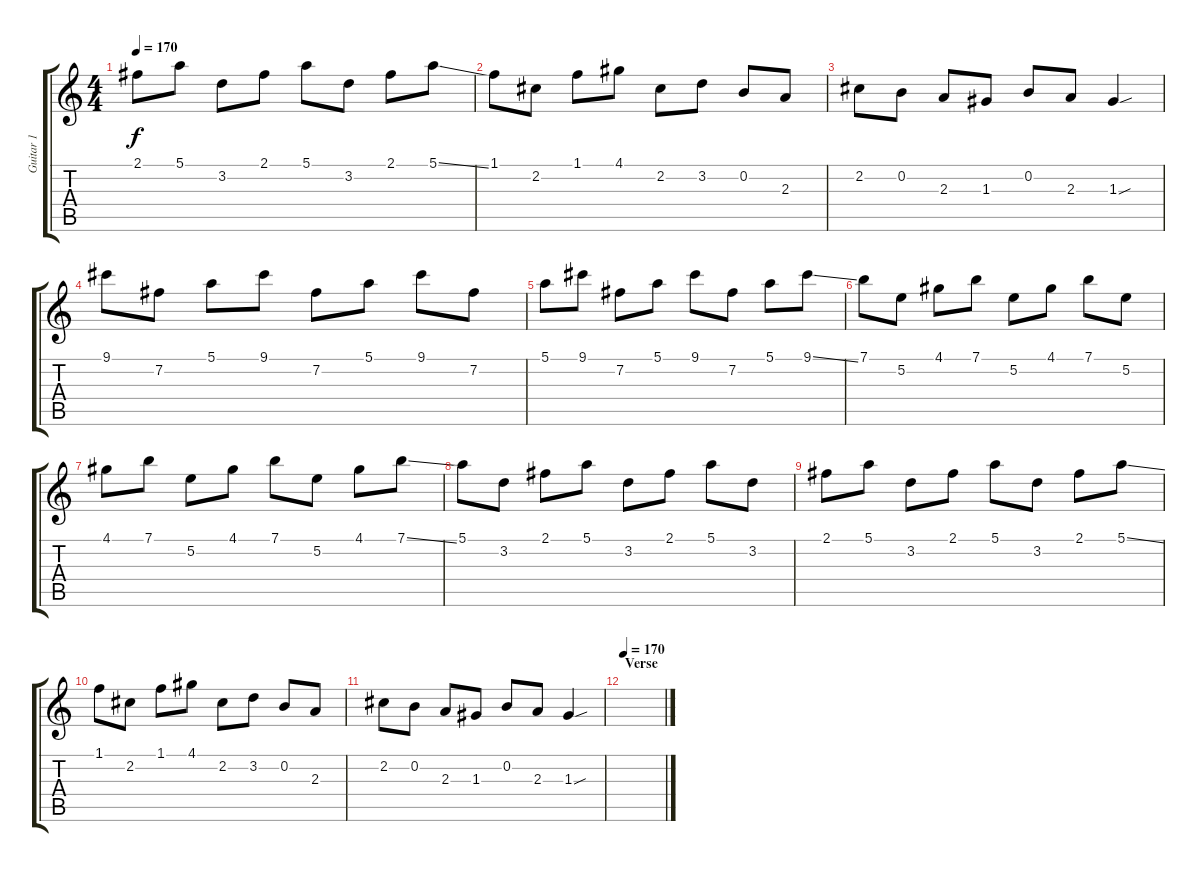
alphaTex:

\track ("Guitar 1" "Guitar 1") {instrument overdrivenguitar}
\staff {score tabs}
\tuning (E4 B3 G3 D3 A2 E2) {hide}
\ts (4 4)
\tempo 170
\clef g2
\ks c
2.1.8{dy f} 5.1.8 3.2.8 2.1.8 5.1.8 3.2.8 2.1.8 5.1{ss}.8 |
1.1.8 2.2.8 1.1.8 4.1.8 2.2.8 3.2.8 0.2.8 2.3.8 |
2.2.8 0.2.8 2.3.8 1.3.8 0.2.8 2.3.8 1.3{sou}.4 |
9.1.8 7.2.8 5.1.8 9.1.8 7.2.8 5.1.8 9.1.8 7.2.8 |
5.1.8 9.1.8 7.2.8 5.1.8 9.1.8 7.2.8 5.1.8 9.1{ss}.8 |
7.1.8 5.2.8 4.1.8 7.1.8 5.2.8 4.1.8 7.1.8 5.2.8 |
4.1.8 7.1.8 5.2.8 4.1.8 7.1.8 5.2.8 4.1.8 7.1{ss}.8 |
5.1.8 3.2.8 2.1.8 5.1.8 3.2.8 2.1.8 5.1.8 3.2.8 |
2.1.8 5.1.8 3.2.8 2.1.8 5.1.8 3.2.8 2.1.8 5.1{ss}.8 |
1.1.8 2.2.8 1.1.8 4.1.8 2.2.8 3.2.8 0.2.8 2.3.8 |
2.2.8 0.2.8 2.3.8 1.3.8 0.2.8 2.3.8 1.3{sou}.4 |
\section ("" "Verse")
\tempo 170
